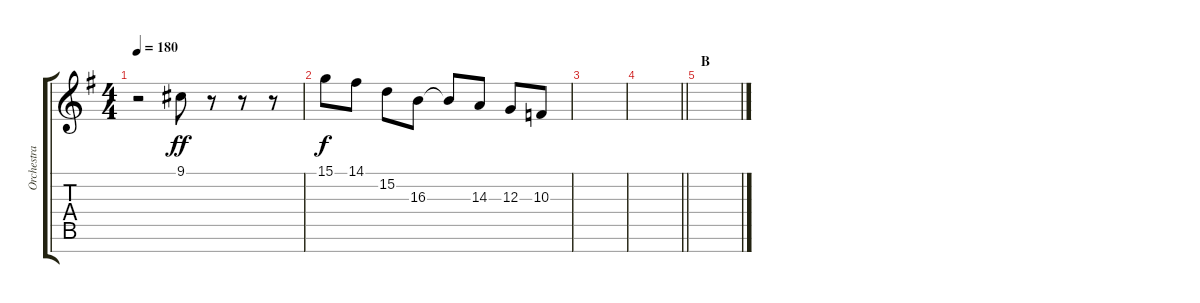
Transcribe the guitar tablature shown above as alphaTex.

\track ("Orchestra Hit" "Orchestra ") {instrument orchestrahit}
\staff {score tabs}
\tuning (E4 B3 G3 D3 A2 E2 B1) {hide}
\ts (4 4)
\tempo 180
\clef g2
\ks g
r.2{dy f} 9.1.8{dy ff} r.8 r.8 r.8 |
15.1.8{dy f} 14.1.8 15.2.8 16.3.8 16.3{t}.8 14.3.8 12.3.8 10.3.8 |
|
\barLineRight lightlight
|
\section ("" "B")
